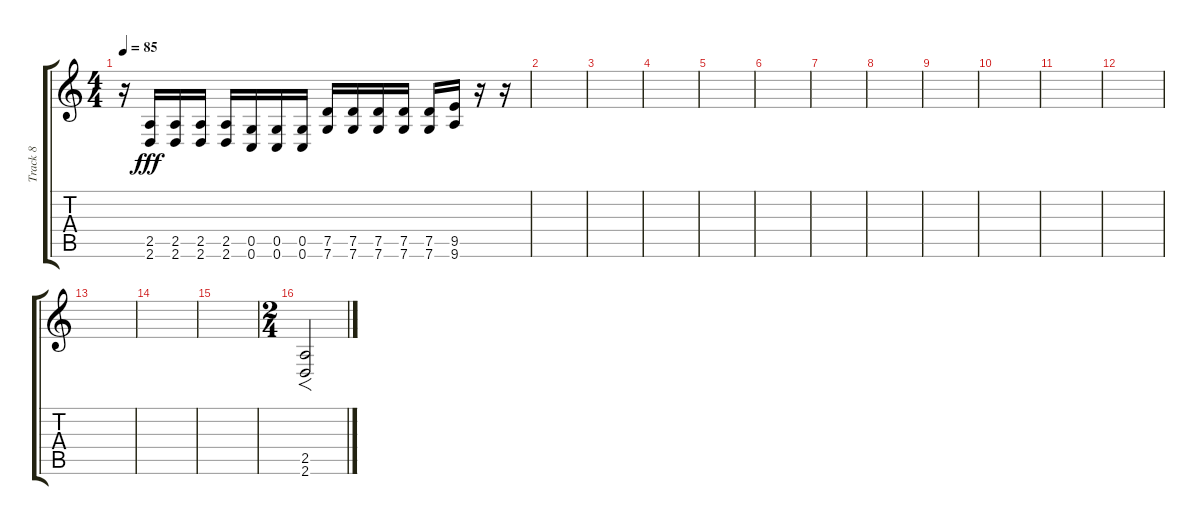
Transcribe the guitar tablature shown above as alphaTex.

\track ("Track 8" "Track 8") {instrument overdrivenguitar}
\staff {score tabs}
\tuning (D4 A3 F3 C3 G2 C2) {hide}
\ts (4 4)
\tempo 85
\clef g2
\ks c
r.16{dy fff} (2.5 2.6).16 (2.5 2.6).16 (2.5 2.6).16 (2.5 2.6).16 (0.5 0.6).16 (0.5 0.6).16 (0.5 0.6).16 (7.5 7.6).16 (7.5 7.6).16 (7.5 7.6).16 (7.5 7.6).16 (7.5 7.6).16 (9.5 9.6).16 r.16 r.16 |
|
|
|
|
|
|
|
|
|
|
|
|
|
|
\ts (2 4)
(2.5 2.6).2{f volume 13 instrument overdrivenguitar}
